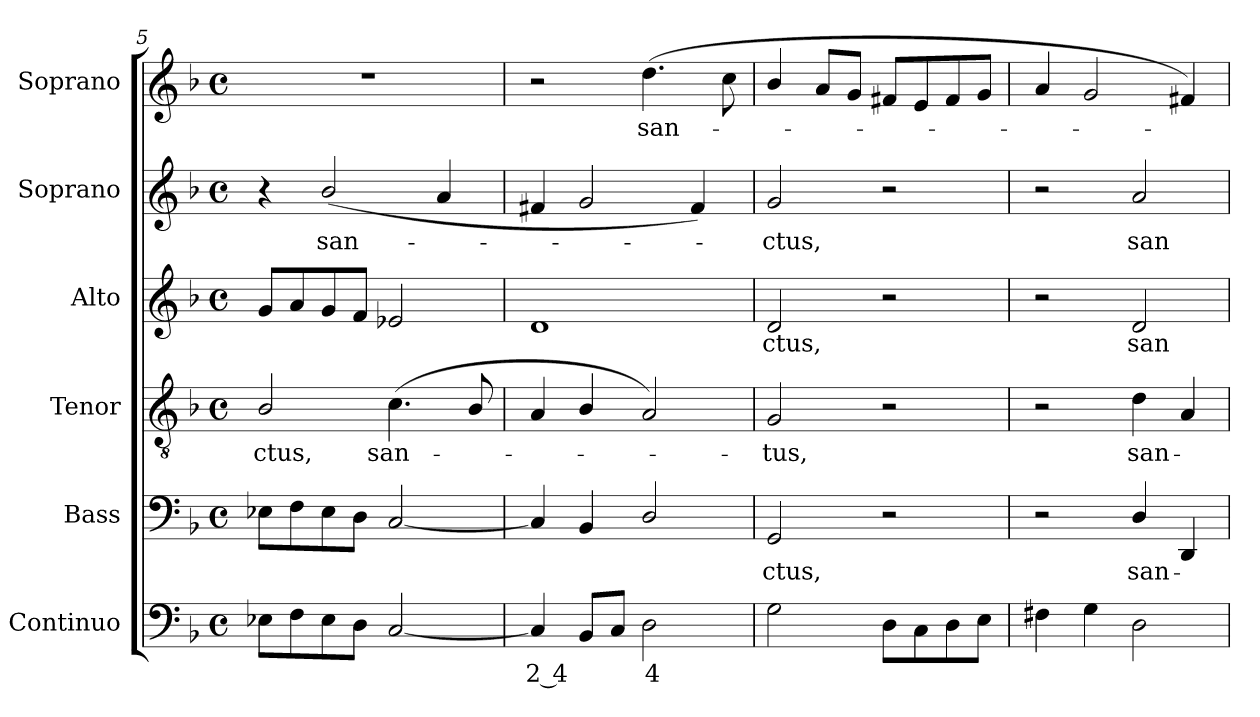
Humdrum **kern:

**kern	**text	**kern	**text	**kern	**text	**kern	**text	**kern	**text	**kern	**text
*part6	*part6	*part5	*part5	*part4	*part4	*part3	*part3	*part2	*part2	*part1	*part1
*staff6	*staff6	*staff5	*staff5	*staff4	*staff4	*staff3	*staff3	*staff2	*staff2	*staff1	*staff1
*I"Continuo	*	*I"Bass	*	*I"Tenor	*	*I"Alto	*	*I"Soprano	*	*I"Soprano	*
*I'Cont.	*	*I'B.	*	*I'T.	*	*I'A.	*	*I'S.	*	*I'S.	*
!!LO:LB:g=z
*clefF4	*	*clefF4	*	*clefGv2	*	*clefG2	*	*clefG2	*	*clefG2	*
*	*	*	*	*ITrd7c12	*	*	*	*	*	*	*
*k[b-]	*	*k[b-]	*	*k[b-]	*	*k[b-]	*	*k[b-]	*	*k[b-]	*
*F:	*	*F:	*	*F:	*	*F:	*	*F:	*	*F:	*
*M4/4	*	*M4/4	*	*M4/4	*	*M4/4	*	*M4/4	*	*M4/4	*
*met(c)	*	*met(c)	*	*met(c)	*	*met(c)	*	*met(c)	*	*met(c)	*
=5	=5	=5	=5	=5	=5	=5	=5	=5	=5	=5	=5
!	!	!	!	!	!LO:LY:b:color=#000000	!	!	!	!	!	!
8E-Xi\L	.	8E-Xi\L	.	2BB-i/	-ctus,	8gi/L	.	4r	.	1r	.
8Fi\	.	8Fi\	.	.	.	8ai/	.	.	.	.	.
!	!	!	!	!	!	!	!	!	!LO:LY:b:color=#000000	!	!
8E-i\	.	8E-i\	.	.	.	8gi/	.	(2b-i/	san-	.	.
8Di\J	.	8Di\J	.	.	.	8fi/J	.	.	.	.	.
!	!	!	!	!	!LO:LY:b:color=#000000	!	!	!	!	!	!
[2Ci/	.	[2Ci/	.	(4.Ci\	san-	2e-Xi/	.	.	.	.	.
.	.	.	.	.	.	.	.	4ai/	.	.	.
.	.	.	.	8BB-i/	.	.	.	.	.	.	.
=6	=6	=6	=6	=6	=6	=6	=6	=6	=6	=6	=6
!	!LO:LY:b:color=#000000	!	!	!	!	!	!	!	!	!	!
4Ci/]	2 4	4Ci/]	.	4AAi/	.	1di	.	4f#Xi/	.	2r	.
8BB-i/L	.	4BB-i/	.	4BB-i/	.	.	.	2gi/	.	.	.
8Ci/J	.	.	.	.	.	.	.	.	.	.	.
!	!LO:LY:b:color=#000000	!	!	!	!	!	!	!	!	!	!
!	!	!	!	!	!	!	!	!	!	!	!LO:LY:b:color=#000000
2Di\	4	2Di/	.	2AAi/)	.	.	.	.	.	(4.ddi\	san-
.	.	.	.	.	.	.	.	4f#i/)	.	.	.
.	.	.	.	.	.	.	.	.	.	8cci\	.
=7	=7	=7	=7	=7	=7	=7	=7	=7	=7	=7	=7
!	!	!	!LO:LY:b:color=#000000	!	!	!	!	!	!	!	!
!	!	!	!	!	!LO:LY:b:color=#000000	!	!	!	!	!	!
!	!	!	!	!	!	!	!LO:LY:b:color=#000000	!	!	!	!
!	!	!	!	!	!	!	!	!	!LO:LY:b:color=#000000	!	!
2Gi\	.	2GGi/	-ctus,	2GGi/	-tus,	2di/	-ctus,	2gi/	-ctus,	4b-i/	.
.	.	.	.	.	.	.	.	.	.	8ai/L	.
.	.	.	.	.	.	.	.	.	.	8gi/J	.
8Di\L	.	2r	.	2r	.	2r	.	2r	.	8f#Xi/L	.
8Ci\	.	.	.	.	.	.	.	.	.	8ei/	.
8Di\	.	.	.	.	.	.	.	.	.	8f#i/	.
8Ei\J	.	.	.	.	.	.	.	.	.	8gi/J	.
=8	=8	=8	=8	=8	=8	=8	=8	=8	=8	=8	=8
4F#Xi\	.	2r	.	2r	.	2r	.	2r	.	4ai/	.
4Gi\	.	.	.	.	.	.	.	.	.	2gi/	.
!	!	!	!LO:LY:b:color=#000000	!	!	!	!	!	!	!	!
!	!	!	!	!	!LO:LY:b:color=#000000	!	!	!	!	!	!
!	!	!	!	!	!	!	!LO:LY:b:color=#000000	!	!	!	!
!	!	!	!	!	!	!	!	!	!LO:LY:b:color=#000000	!	!
2Di\	.	4Di/	san-	4Di\	san-	2di/	san-	2ai/	san-	.	.
.	.	4DDi/	.	4AAi/	.	.	.	.	.	4f#Xi/)	.
=	=	=	=	=	=	=	=	=	=	=	=
*-	*-	*-	*-	*-	*-	*-	*-	*-	*-	*-	*-
